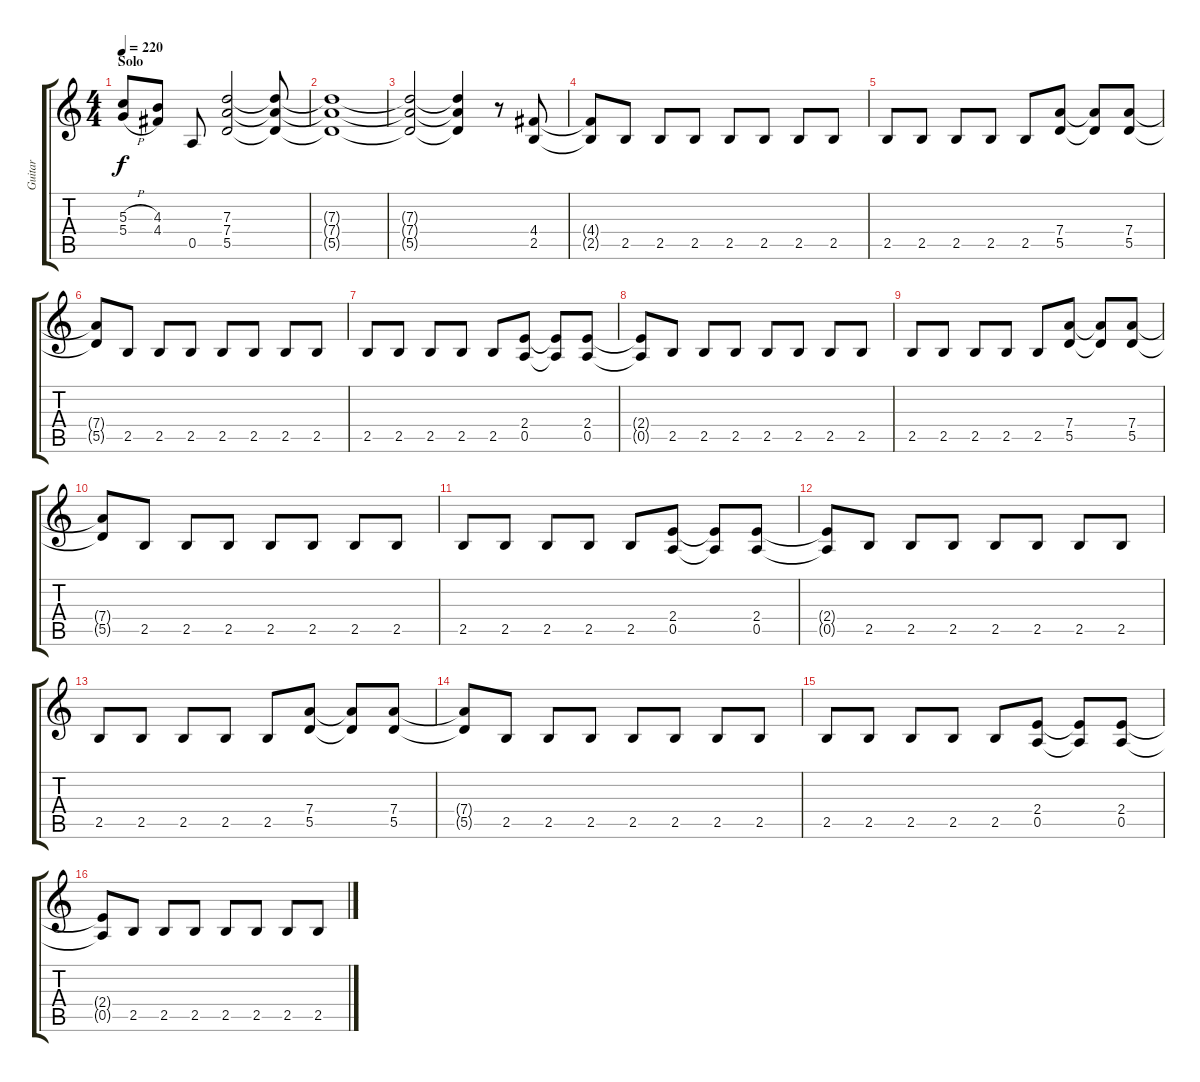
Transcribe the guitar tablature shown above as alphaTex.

\track ("Guitar" "Guitar") {instrument distortionguitar}
\staff {score tabs}
\tuning (E4 B3 G3 D3 A2 E2) {hide}
\ts (4 4)
\section ("" "Solo")
\tempo 220
\clef g2
\ks c
(5.3{h} 5.4{h}).8{dy f} (4.3 4.4).8 0.5.8 (7.3 7.4 5.5).2 (7.3{t} 7.4{t} 5.5{t}).8 |
(7.3{t} 7.4{t} 5.5{t}).1 |
(7.3{t} 7.4{t} 5.5{t}).2 (7.3{t} 7.4{t} 5.5{t}).4 r.8 (4.4 2.5).8 |
(4.4{t} 2.5{t}).8 2.5.8 2.5.8 2.5.8 2.5.8 2.5.8 2.5.8 2.5.8 |
2.5.8 2.5.8 2.5.8 2.5.8 2.5.8 (7.4 5.5).8 (7.4{t} 5.5{t}).8 (7.4 5.5).8 |
(7.4{t} 5.5{t}).8 2.5.8 2.5.8 2.5.8 2.5.8 2.5.8 2.5.8 2.5.8 |
2.5.8 2.5.8 2.5.8 2.5.8 2.5.8 (2.4 0.5).8 (2.4{t} 0.5{t}).8 (2.4 0.5).8 |
(2.4{t} 0.5{t}).8 2.5.8 2.5.8 2.5.8 2.5.8 2.5.8 2.5.8 2.5.8 |
2.5.8 2.5.8 2.5.8 2.5.8 2.5.8 (7.4 5.5).8 (7.4{t} 5.5{t}).8 (7.4 5.5).8 |
(7.4{t} 5.5{t}).8 2.5.8 2.5.8 2.5.8 2.5.8 2.5.8 2.5.8 2.5.8 |
2.5.8 2.5.8 2.5.8 2.5.8 2.5.8 (2.4 0.5).8 (2.4{t} 0.5{t}).8 (2.4 0.5).8 |
(2.4{t} 0.5{t}).8 2.5.8 2.5.8 2.5.8 2.5.8 2.5.8 2.5.8 2.5.8 |
2.5.8 2.5.8 2.5.8 2.5.8 2.5.8 (7.4 5.5).8 (7.4{t} 5.5{t}).8 (7.4 5.5).8 |
(7.4{t} 5.5{t}).8 2.5.8 2.5.8 2.5.8 2.5.8 2.5.8 2.5.8 2.5.8 |
2.5.8 2.5.8 2.5.8 2.5.8 2.5.8 (2.4 0.5).8 (2.4{t} 0.5{t}).8 (2.4 0.5).8 |
(2.4{t} 0.5{t}).8 2.5.8 2.5.8 2.5.8 2.5.8 2.5.8 2.5.8 2.5.8
